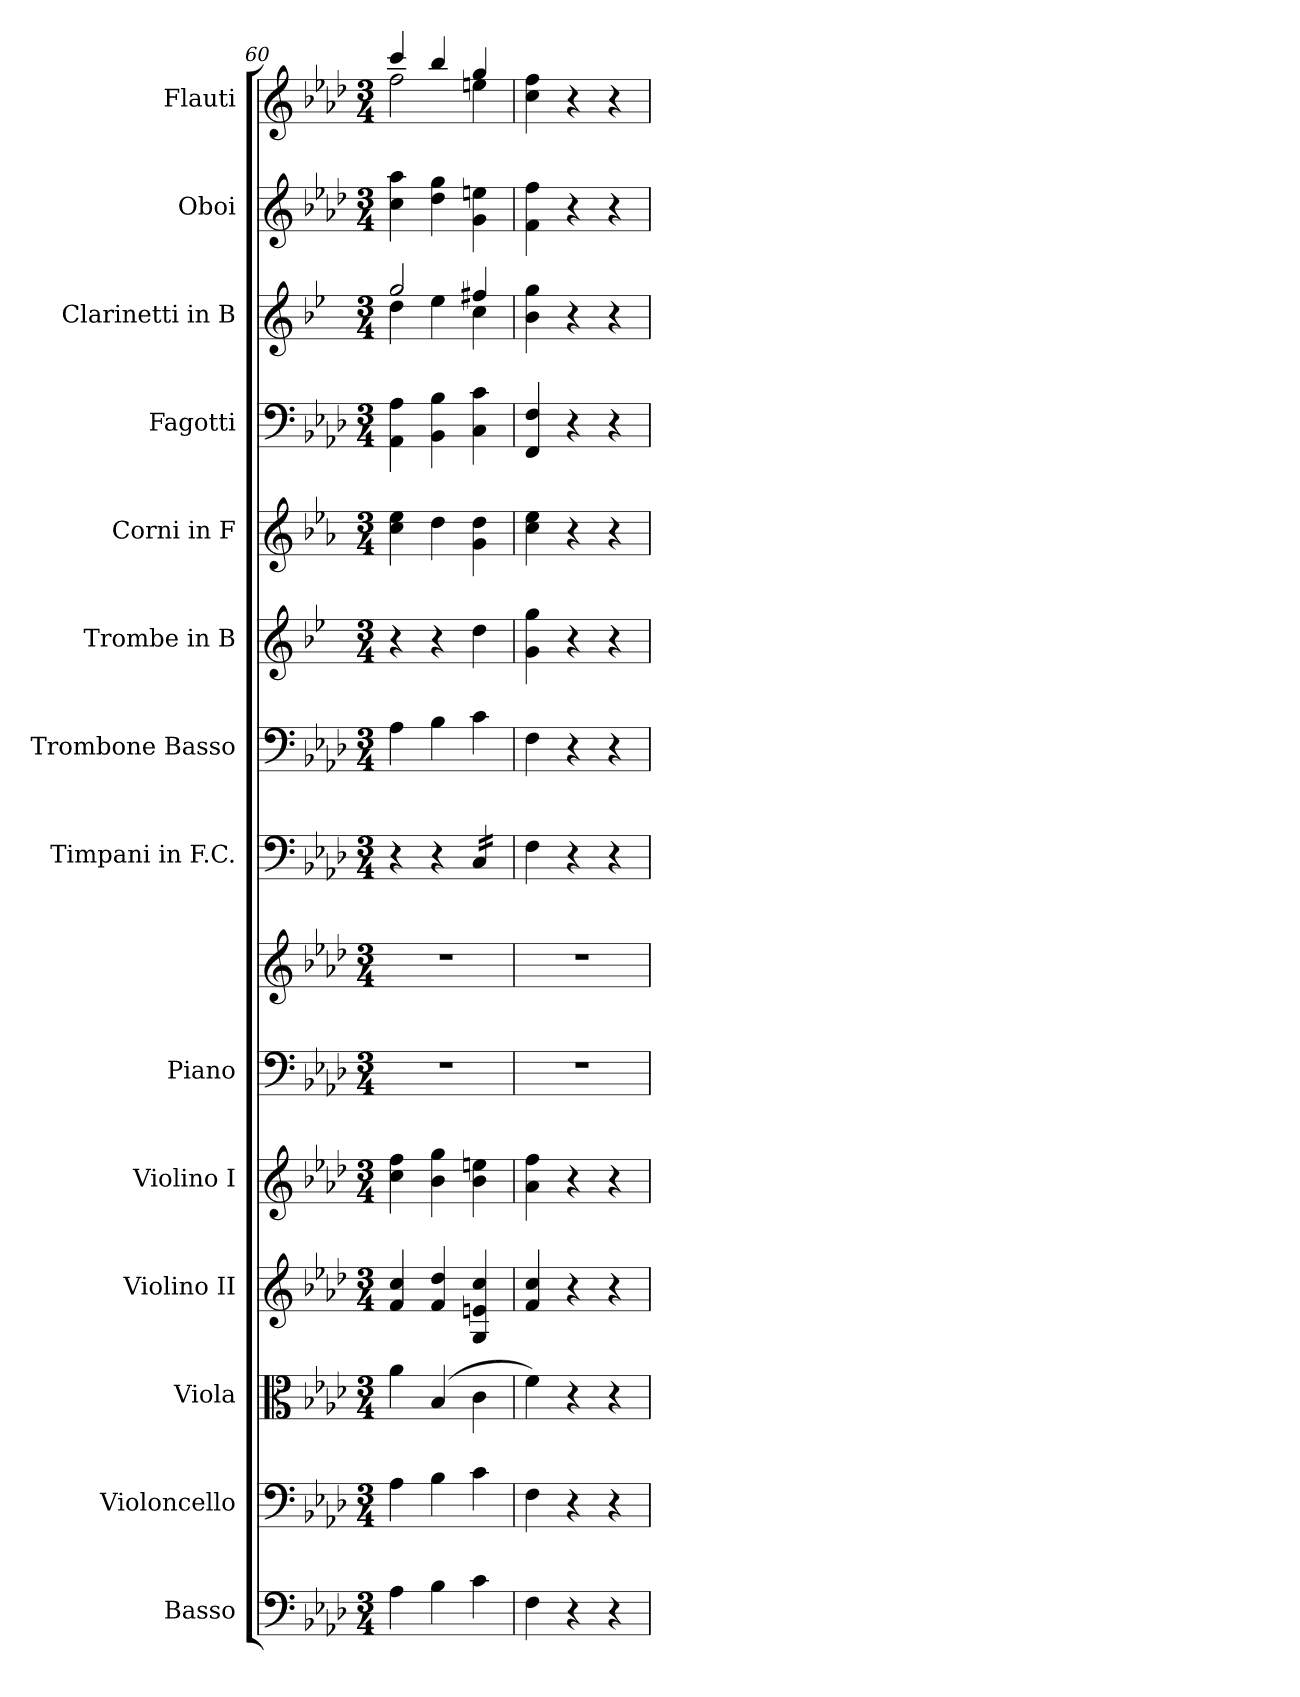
**kern	**kern	**kern	**kern	**kern	**kern	**kern	**kern	**kern	**kern	**kern	**kern	**kern	**kern	**kern
*part14	*part13	*part12	*part11	*part10	*part9	*part9	*part8	*part7	*part6	*part5	*part4	*part3	*part2	*part1
*staff15	*staff14	*staff13	*staff12	*staff11	*staff10	*staff9	*staff8	*staff7	*staff6	*staff5	*staff4	*staff3	*staff2	*staff1
*I"Basso	*I"Violoncello	*I"Viola	*I"Violino II	*I"Violino I	*I"Piano	*	*I"Timpani in F.C.	*I"Trombone Basso	*I"Trombe in B	*I"Corni in F	*I"Fagotti	*I"Clarinetti in B	*I"Oboi	*I"Flauti
*	*	*	*	*	*I'Pno.	*	*I'Timp.	*	*	*	*	*	*I'Ob.	*I'Fl.
*clefF4	*clefF4	*clefC3	*clefG2	*clefG2	*clefF4	*clefG2	*clefF4	*clefF4	*clefG2	*clefG2	*clefF4	*clefG2	*clefG2	*clefG2
*ITrd7c12	*	*	*	*	*	*	*	*	*ITrd1c2	*ITrd4c7	*	*ITrd1c2	*	*
*k[b-e-a-d-]	*k[b-e-a-d-]	*k[b-e-a-d-]	*k[b-e-a-d-]	*k[b-e-a-d-]	*k[b-e-a-d-]	*k[b-e-a-d-]	*k[b-e-a-d-]	*k[b-e-a-d-]	*k[b-e-a-d-]	*k[b-e-a-d-]	*k[b-e-a-d-]	*k[b-e-a-d-]	*k[b-e-a-d-]	*k[b-e-a-d-]
*M3/4	*M3/4	*M3/4	*M3/4	*M3/4	*M3/4	*M3/4	*M3/4	*M3/4	*M3/4	*M3/4	*M3/4	*M3/4	*M3/4	*M3/4
=60	=60	=60	=60	=60	=60	=60	=60	=60	=60	=60	=60	=60	=60	=60
*	*	*	*	*	*	*	*	*	*	*	*	*^	*	*^
4AA-\	4A-\	4a-\	4f/ 4cc/	4cc\ 4ff\	2.r	2.r	4r	4A-\	4r	4f\ 4a-\	4AA-\ 4A-\	2ff/	4cc\	4cc\ 4aa-\	4ccc/	2ff\
4BB-\	4B-\	(>4B-/	4f/ 4dd-/	4b-\ 4gg\	.	.	4r	4B-\	4r	4g\	4BB-\ 4B-\	.	4dd-\	4dd-\ 4gg\	4bb-/	.
*	*	*	*	*	*	*	*tremolo	*	*	*	*	*	*	*	*	*
4C\	4c\	4c\	4G/ 4en/ 4cc/	4b-\ 4een\	.	.	16C/LL	4c\	4cc\	4c\ 4g\	4C\ 4c\	4een/	4b-\	4g\ 4een\	4gg/	4een\
.	.	.	.	.	.	.	16C/	.	.	.	.	.	.	.	.	.
.	.	.	.	.	.	.	16C/	.	.	.	.	.	.	.	.	.
.	.	.	.	.	.	.	16C/JJ	.	.	.	.	.	.	.	.	.
*	*	*	*	*	*	*	*Xtremolo	*	*	*	*	*	*	*	*	*
*	*	*	*	*	*	*	*	*	*	*	*	*v	*v	*	*v	*v
=61	=61	=61	=61	=61	=61	=61	=61	=61	=61	=61	=61	=61	=61	=61
4FF\	4F\	4f\)	4f/ 4cc/	4a-\ 4ff\	2.r	2.r	4F\	4F\	4f\ 4ff\	4f\ 4a-\	4FF/ 4F/	4a-\ 4ff\	4f\ 4ff\	4cc\ 4ff\
4r	4r	4r	4r	4r	.	.	4r	4r	4r	4r	4r	4r	4r	4r
4r	4r	4r	4r	4r	.	.	4r	4r	4r	4r	4r	4r	4r	4r
=	=	=	=	=	=	=	=	=	=	=	=	=	=	=
*-	*-	*-	*-	*-	*-	*-	*-	*-	*-	*-	*-	*-	*-	*-
